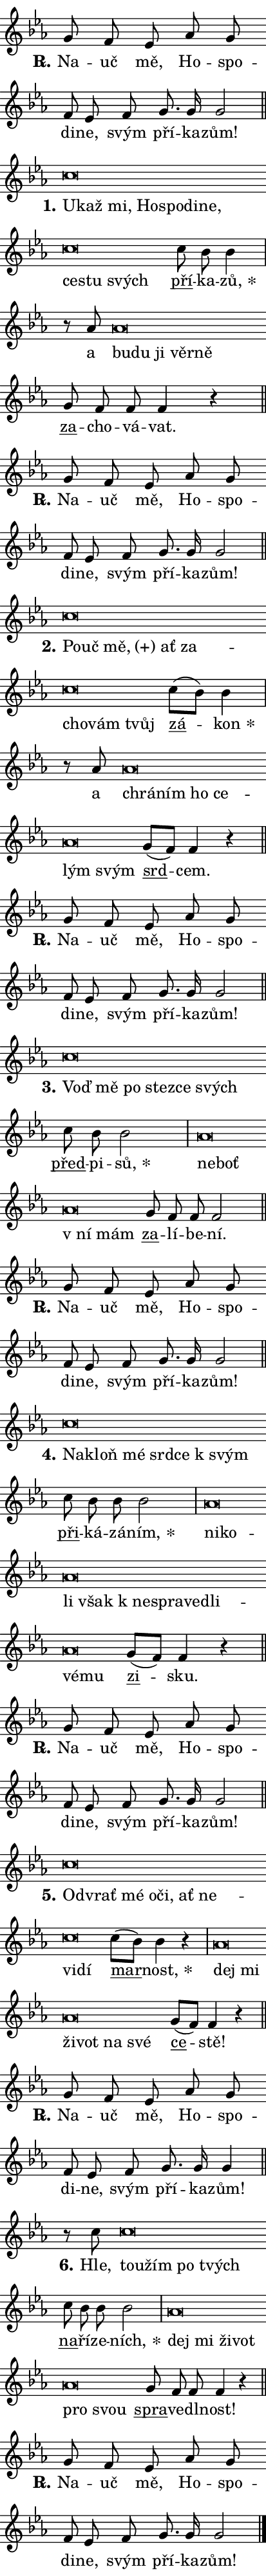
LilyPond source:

\version "2.22.1"
\header { tagline = "" }
\paper {
  indent = 0\cm
  top-margin = 0\cm
  right-margin = 0\cm
  bottom-margin = 0\cm
  left-margin = 0\cm
  paper-width = 7\cm
  page-breaking = #ly:one-page-breaking
  system-system-spacing.basic-distance = #11
  score-system-spacing.basic-distance = #11
  ragged-last = ##f
}


%% Author: Thomas Morley
%% https://lists.gnu.org/archive/html/lilypond-user/2020-05/msg00002.html
#(define (line-position grob)
"Returns position of @var[grob} in current system:
   @code{'start}, if at first time-step
   @code{'end}, if at last time-step
   @code{'middle} otherwise
"
  (let* ((col (ly:item-get-column grob))
         (ln (ly:grob-object col 'left-neighbor))
         (rn (ly:grob-object col 'right-neighbor))
         (col-to-check-left (if (ly:grob? ln) ln col))
         (col-to-check-right (if (ly:grob? rn) rn col))
         (break-dir-left
           (and
             (ly:grob-property col-to-check-left 'non-musical #f)
             (ly:item-break-dir col-to-check-left)))
         (break-dir-right
           (and
             (ly:grob-property col-to-check-right 'non-musical #f)
             (ly:item-break-dir col-to-check-right))))
        (cond ((eqv? 1 break-dir-left) 'start)
              ((eqv? -1 break-dir-right) 'end)
              (else 'middle))))

#(define (tranparent-at-line-position vctor)
  (lambda (grob)
  "Relying on @code{line-position} select the relevant enry from @var{vctor}.
Used to determine transparency,"
    (case (line-position grob)
      ((end) (not (vector-ref vctor 0)))
      ((middle) (not (vector-ref vctor 1)))
      ((start) (not (vector-ref vctor 2))))))

noteHeadBreakVisibility =
#(define-music-function (break-visibility)(vector?)
"Makes @code{NoteHead}s transparent relying on @var{break-visibility}"
#{
  \override NoteHead.transparent =
    #(tranparent-at-line-position break-visibility)
#})

#(define delete-ledgers-for-transparent-note-heads
  (lambda (grob)
    "Reads whether a @code{NoteHead} is transparent.
If so this @code{NoteHead} is removed from @code{'note-heads} from
@var{grob}, which is supposed to be @code{LedgerLineSpanner}.
As a result ledgers are not printed for this @code{NoteHead}"
    (let* ((nhds-array (ly:grob-object grob 'note-heads))
           (nhds-list
             (if (ly:grob-array? nhds-array)
                 (ly:grob-array->list nhds-array)
                 '()))
           ;; Relies on the transparent-property being done before
           ;; Staff.LedgerLineSpanner.after-line-breaking is executed.
           ;; This is fragile ...
           (to-keep
             (remove
               (lambda (nhd)
                 (ly:grob-property nhd 'transparent #f))
               nhds-list)))
      ;; TODO find a better method to iterate over grob-arrays, similiar
      ;; to filter/remove etc for lists
      ;; For now rebuilt from scratch
      (set! (ly:grob-object grob 'note-heads)  '())
      (for-each
        (lambda (nhd)
          (ly:pointer-group-interface::add-grob grob 'note-heads nhd))
        to-keep))))

hideNotes = {
  \noteHeadBreakVisibility #begin-of-line-visible
}
unHideNotes = {
  \noteHeadBreakVisibility #all-visible
}

% work-around for resetting accidentals
% https://lilypond.org/doc/v2.23/Documentation/notation/displaying-rhythms#unmetered-music
cadenzaMeasure = {
  \cadenzaOff
  \partial 1024 s1024
  \cadenzaOn
}

#(define-markup-command (accent layout props text) (markup?)
  "Underline accented syllable"
  (interpret-markup layout props
    #{\markup \override #'(offset . 4.3) \underline { #text }#}))

responsum = \markup \concat {
  "R" \hspace #-1.05 \path #0.1 #'((moveto 0 0.07) (lineto 0.9 0.8)) \hspace #0.05 "."
}

\layout {
    \context {
        \Staff
        \remove "Time_signature_engraver"
        \override LedgerLineSpanner.after-line-breaking = #delete-ledgers-for-transparent-note-heads
    }
    \context {
        \Voice {
            \override NoteHead.output-attributes = #'((class . "notehead"))
            \override Hairpin.height = #0.55
        }
    }
    \context {
        \Lyrics {
            \override StanzaNumber.output-attributes = #'((class . "stanzanumber"))
            \override LyricSpace.minimum-distance = #0.9
            \override LyricText.font-name = #"TeX Gyre Schola"
            \override LyricText.font-size = 1
            \override StanzaNumber.font-name = #"TeX Gyre Schola Bold"
            \override StanzaNumber.font-size = 1
        }
    }
}

% magnetic-lyrics.ily
%
%   written by
%     Jean Abou Samra <jean@abou-samra.fr>
%     Werner Lemberg <wl@gnu.org>
%
%   adapted by
%     Jiri Hon <jiri.hon@gmail.com>
%
% Version 2022-Apr-15

% https://www.mail-archive.com/lilypond-user@gnu.org/msg149350.html

#(define (Left_hyphen_pointer_engraver context)
   "Collect syllable-hyphen-syllable occurrences in lyrics and store
them in properties.  This engraver only looks to the left.  For
example, if the lyrics input is @code{foo -- bar}, it does the
following.

@itemize @bullet
@item
Set the @code{text} property of the @code{LyricHyphen} grob between
@q{foo} and @q{bar} to @code{foo}.

@item
Set the @code{left-hyphen} property of the @code{LyricText} grob with
text @q{foo} to the @code{LyricHyphen} grob between @q{foo} and
@q{bar}.
@end itemize

Use this auxiliary engraver in combination with the
@code{lyric-@/text::@/apply-@/magnetic-@/offset!} hook."
   (let ((hyphen #f)
         (text #f))
     (make-engraver
      (acknowledgers
       ((lyric-syllable-interface engraver grob source-engraver)
        (set! text grob)))
      (end-acknowledgers
       ((lyric-hyphen-interface engraver grob source-engraver)
        ;(when (not (grob::has-interface grob 'lyric-space-interface))
          (set! hyphen grob)));)
      ((stop-translation-timestep engraver)
       (when (and text hyphen)
         (ly:grob-set-object! text 'left-hyphen hyphen))
       (set! text #f)
       (set! hyphen #f)))))

#(define (lyric-text::apply-magnetic-offset! grob)
   "If the space between two syllables is less than the value in
property @code{LyricText@/.details@/.squash-threshold}, move the right
syllable to the left so that it gets concatenated with the left
syllable.

Use this function as a hook for
@code{LyricText@/.after-@/line-@/breaking} if the
@code{Left_@/hyphen_@/pointer_@/engraver} is active."
   (let ((hyphen (ly:grob-object grob 'left-hyphen #f)))
     (when hyphen
       (let ((left-text (ly:spanner-bound hyphen LEFT)))
         (when (grob::has-interface left-text 'lyric-syllable-interface)
           (let* ((common (ly:grob-common-refpoint grob left-text X))
                  (this-x-ext (ly:grob-extent grob common X))
                  (left-x-ext
                   (begin
                     ;; Trigger magnetism for left-text.
                     (ly:grob-property left-text 'after-line-breaking)
                     (ly:grob-extent left-text common X)))
                  ;; `delta` is the gap width between two syllables.
                  (delta (- (interval-start this-x-ext)
                            (interval-end left-x-ext)))
                  (details (ly:grob-property grob 'details))
                  (threshold (assoc-get 'squash-threshold details 0.2)))
             (when (< delta threshold)
               (let* (;; We have to manipulate the input text so that
                      ;; ligatures crossing syllable boundaries are not
                      ;; disabled.  For languages based on the Latin
                      ;; script this is essentially a beautification.
                      ;; However, for non-Western scripts it can be a
                      ;; necessity.
                      (lt (ly:grob-property left-text 'text))
                      (rt (ly:grob-property grob 'text))
                      (is-space (grob::has-interface hyphen 'lyric-space-interface))
                      (space (if is-space " " ""))
                      (space-markup (grob-interpret-markup grob " "))
                      (space-size (interval-length (ly:stencil-extent space-markup X)))
                      (extra-delta (if is-space space-size 0))
                      ;; Append new syllable.
                      (ltrt-space (if (and (string? lt) (string? rt))
                                (string-append lt space rt)
                                (make-concat-markup (list lt space rt))))
                      ;; Right-align `ltrt` to the right side.
                      (ltrt-space-markup (grob-interpret-markup
                               grob
                               (make-translate-markup
                                (cons (interval-length this-x-ext) 0)
                                (make-right-align-markup ltrt-space)))))
                 (begin
                   ;; Don't print `left-text`.
                   (ly:grob-set-property! left-text 'stencil #f)
                   ;; Set text and stencil (which holds all collected
                   ;; syllables so far) and shift it to the left.
                   (ly:grob-set-property! grob 'text ltrt-space)
                   (ly:grob-set-property! grob 'stencil ltrt-space-markup)
                   (ly:grob-translate-axis! grob (- (- delta extra-delta)) X))))))))))


#(define (lyric-hyphen::displace-bounds-first grob)
   ;; Make very sure this callback isn't triggered too early.
   (let ((left (ly:spanner-bound grob LEFT))
         (right (ly:spanner-bound grob RIGHT)))
     (ly:grob-property left 'after-line-breaking)
     (ly:grob-property right 'after-line-breaking)
     (ly:lyric-hyphen::print grob)))

squashThreshold = #0.4

\layout {
  \context {
    \Lyrics
    \consists #Left_hyphen_pointer_engraver
    \override LyricText.after-line-breaking =
      #lyric-text::apply-magnetic-offset!
    \override LyricHyphen.stencil = #lyric-hyphen::displace-bounds-first
    \override LyricText.details.squash-threshold = \squashThreshold
    \override LyricHyphen.minimum-distance = 0
    \override LyricHyphen.minimum-length = \squashThreshold
  }
}

squash = \override LyricText.details.squash-threshold = 9999
unSquash = \override LyricText.details.squash-threshold = \squashThreshold

left = \override LyricText.self-alignment-X = #LEFT
unLeft = \revert LyricText.self-alignment-X

starOffset = #(lambda (grob) 
                (let ((x_offset (ly:self-alignment-interface::aligned-on-x-parent grob)))
                  (if (= x_offset 0) 0 (+ x_offset 1.2))))

star = #(define-music-function (syllable)(string?)
"Append star separator at the end of a syllable"
#{
  \once \override LyricText.X-offset = #starOffset
  \lyricmode { \markup {
    #syllable
    \override #'((font-name . "TeX Gyre Schola Bold")) \hspace #0.2 \lower #0.65 \larger "*"
  } }
#})

starAccent = #(define-music-function (syllable)(string?)
"Append star separator at the end of a syllable and make accent"
#{
  \once \override LyricText.X-offset = #starOffset
  \lyricmode { \markup {
    \accent #syllable
    \override #'((font-name . "TeX Gyre Schola Bold")) \hspace #0.2 \lower #0.65 \larger "*"
  } }
#})

breath = #(define-music-function (syllable)(string?)
"Append breathing indicator at the end of a syllable"
#{
  \lyricmode { \markup { #syllable "+" } }
#})

optionalBreath = #(define-music-function (syllable)(string?)
"Append optional breathing indicator at the end of a syllable"
#{
  \lyricmode { \markup { #syllable "(+)" } }
#})


\score {
    <<
        \new Voice = "melody" { \cadenzaOn \key es \major \relative { g'8 f es as g \bar "" f es f \bar "" g8. g16 g2 \cadenzaMeasure \bar "||" \break }
\relative { c''\breve*1/16 \hideNotes \breve*1/16 \bar "" \breve*1/16 \bar "" \breve*1/16 \bar "" \breve*1/16 \bar "" \breve*1/16 \bar "" \breve*1/16 \bar "" \breve*1/16 \bar "" \breve*1/16 \breve*1/16 \bar "" \unHideNotes \bar "" c8 bes bes4 \cadenzaMeasure \bar "|" r8 as8 as\breve*1/16 \hideNotes \breve*1/16 \bar "" \breve*1/16 \bar "" \breve*1/16 \breve*1/16 \bar "" \unHideNotes \bar "" g8 f f f4 r \cadenzaMeasure \bar "||" \break }
\relative { g'8 f es as g \bar "" f es f \bar "" g8. g16 g2 \cadenzaMeasure \bar "||" \break }
\relative { c''\breve*1/16 \hideNotes \breve*1/16 \bar "" \breve*1/16 \bar "" \breve*1/16 \bar "" \breve*1/16 \bar "" \breve*1/16 \bar "" \breve*1/16 \breve*1/16 \bar "" \unHideNotes \bar "" c8[( bes)] bes4 \cadenzaMeasure \bar "|" r8 as8 as\breve*1/16 \hideNotes \breve*1/16 \bar "" \breve*1/16 \bar "" \breve*1/16 \bar "" \breve*1/16 \breve*1/16 \bar "" \unHideNotes \bar "" g8[( f)] f4 r \cadenzaMeasure \bar "||" \break }
\relative { g'8 f es as g \bar "" f es f \bar "" g8. g16 g2 \cadenzaMeasure \bar "||" \break }
\relative { c''\breve*1/16 \hideNotes \breve*1/16 \bar "" \breve*1/16 \bar "" \breve*1/16 \bar "" \breve*1/16 \breve*1/16 \bar "" \unHideNotes \bar "" c8 bes bes2 \cadenzaMeasure \bar "|" as\breve*1/16 \hideNotes \breve*1/16 \bar "" \breve*1/16 \breve*1/16 \bar "" \unHideNotes \bar "" g8 f f f2 \cadenzaMeasure \bar "||" \break }
\relative { g'8 f es as g \bar "" f es f \bar "" g8. g16 g2 \cadenzaMeasure \bar "||" \break }
\relative { c''\breve*1/16 \hideNotes \breve*1/16 \bar "" \breve*1/16 \bar "" \breve*1/16 \bar "" \breve*1/16 \breve*1/16 \bar "" \unHideNotes \bar "" c8 bes bes bes2 \cadenzaMeasure \bar "|" as\breve*1/16 \hideNotes \breve*1/16 \bar "" \breve*1/16 \bar "" \breve*1/16 \bar "" \breve*1/16 \bar "" \breve*1/16 \bar "" \breve*1/16 \bar "" \breve*1/16 \bar "" \breve*1/16 \breve*1/16 \bar "" \unHideNotes \bar "" g8[( f)] f4 r \cadenzaMeasure \bar "||" \break }
\relative { g'8 f es as g \bar "" f es f \bar "" g8. g16 g2 \cadenzaMeasure \bar "||" \break }
\relative { c''\breve*1/16 \hideNotes \breve*1/16 \bar "" \breve*1/16 \bar "" \breve*1/16 \bar "" \breve*1/16 \bar "" \breve*1/16 \bar "" \breve*1/16 \bar "" \breve*1/16 \breve*1/16 \bar "" \unHideNotes \bar "" c8[( bes)] bes4 r \cadenzaMeasure \bar "|" as\breve*1/16 \hideNotes \breve*1/16 \bar "" \breve*1/16 \bar "" \breve*1/16 \bar "" \breve*1/16 \breve*1/16 \bar "" \unHideNotes \bar "" g8[( f)] f4 r \cadenzaMeasure \bar "||" \break }
\relative { g'8 f es as g \bar "" f es f \bar "" g8. g16 g4 \cadenzaMeasure \bar "||" \break }
\relative { r8 c''8 c\breve*1/16 \hideNotes \breve*1/16 \bar "" \breve*1/16 \breve*1/16 \bar "" \unHideNotes \bar "" c8 bes bes bes2 \cadenzaMeasure \bar "|" as\breve*1/16 \hideNotes \breve*1/16 \bar "" \breve*1/16 \bar "" \breve*1/16 \bar "" \breve*1/16 \breve*1/16 \bar "" \unHideNotes \bar "" g8 f f f4 r \cadenzaMeasure \bar "||" \break }
\relative { g'8 f es as g \bar "" f es f \bar "" g8. g16 g2 \cadenzaMeasure \bar "||" \break } \bar "|." }
        \new Lyrics \lyricsto "melody" { \lyricmode { \set stanza = \responsum
Na -- uč mě, Ho -- spo -- di -- ne, svým pří -- ka -- zům!
\set stanza = "1."
\left U -- \squash kaž mi, Ho -- spo -- di -- ne, ce -- stu svých \unLeft \unSquash \markup \accent pří -- ka -- \star zů, a \left bu -- \squash du ji věr -- ně \unLeft \unSquash \markup \accent za -- cho -- vá -- vat.
\set stanza = \responsum
Na -- uč mě, Ho -- spo -- di -- ne, svým pří -- ka -- zům!
\set stanza = "2."
\left Po -- \squash uč \optionalBreath mě, ať za -- cho -- vám tvůj \unLeft \unSquash \markup \accent zá -- \star kon a \left chrá -- \squash ním ho ce -- lým svým \unLeft \unSquash \markup \accent srd -- cem.
\set stanza = \responsum
Na -- uč mě, Ho -- spo -- di -- ne, svým pří -- ka -- zům!
\set stanza = "3."
\left Voď \squash mě po stez -- ce svých \unLeft \unSquash \markup \accent před -- pi -- \star sů, \left ne -- \squash boť "v ní" mám \unLeft \unSquash \markup \accent za -- lí -- be -- ní.
\set stanza = \responsum
Na -- uč mě, Ho -- spo -- di -- ne, svým pří -- ka -- zům!
\set stanza = "4."
\left Na -- \squash kloň mé srd -- ce "k svým" \unLeft \unSquash \markup \accent při -- ká -- zá -- \star ním, \left ni -- \squash ko -- li však "k ne" -- spra -- ved -- li -- vé -- mu \unLeft \unSquash \markup \accent zi -- sku.
\set stanza = \responsum
Na -- uč mě, Ho -- spo -- di -- ne, svým pří -- ka -- zům!
\set stanza = "5."
\left Od -- \squash vrať mé o -- či, ať ne -- vi -- dí \unLeft \unSquash \markup \accent mar -- \star nost, \left dej \squash mi ži -- vot na své \unLeft \unSquash \markup \accent ce -- stě!
\set stanza = \responsum
Na -- uč mě, Ho -- spo -- di -- ne, svým pří -- ka -- zům!
\set stanza = "6."
Hle, \left tou -- \squash žím po tvých \unLeft \unSquash \markup \accent na -- ří -- ze -- \star ních, \left dej \squash mi ži -- vot pro svou \unLeft \unSquash \markup \accent spra -- ve -- dl -- nost!
\set stanza = \responsum
Na -- uč mě, Ho -- spo -- di -- ne, svým pří -- ka -- zům! } }
    >>
    \layout {}
}
